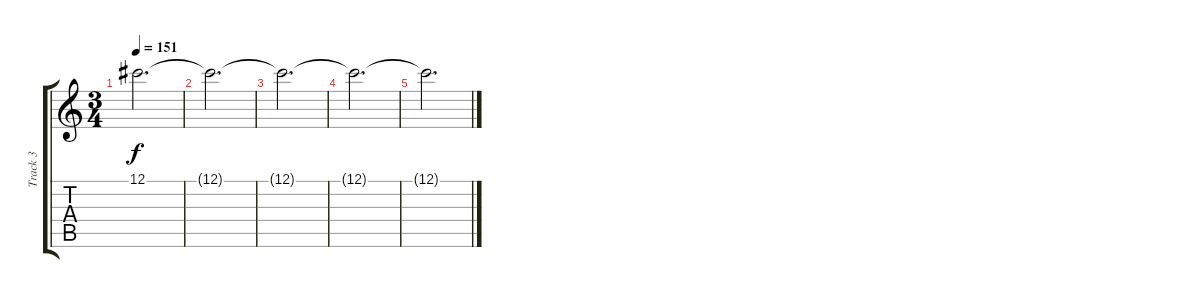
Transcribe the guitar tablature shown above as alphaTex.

\track ("Track 3" "Track 3") {instrument overdrivenguitar}
\staff {score tabs}
\tuning (Db4 A3 Gb3 Db3 Gb2 Db2) {hide}
\ts (3 4)
\tempo 151
\clef g2
\ks c
12.1{t}.2{d dy f} |
12.1{t}.2{d volume 0} |
12.1{t}.2{d} |
12.1{t}.2{d} |
12.1{t}.2{d}
